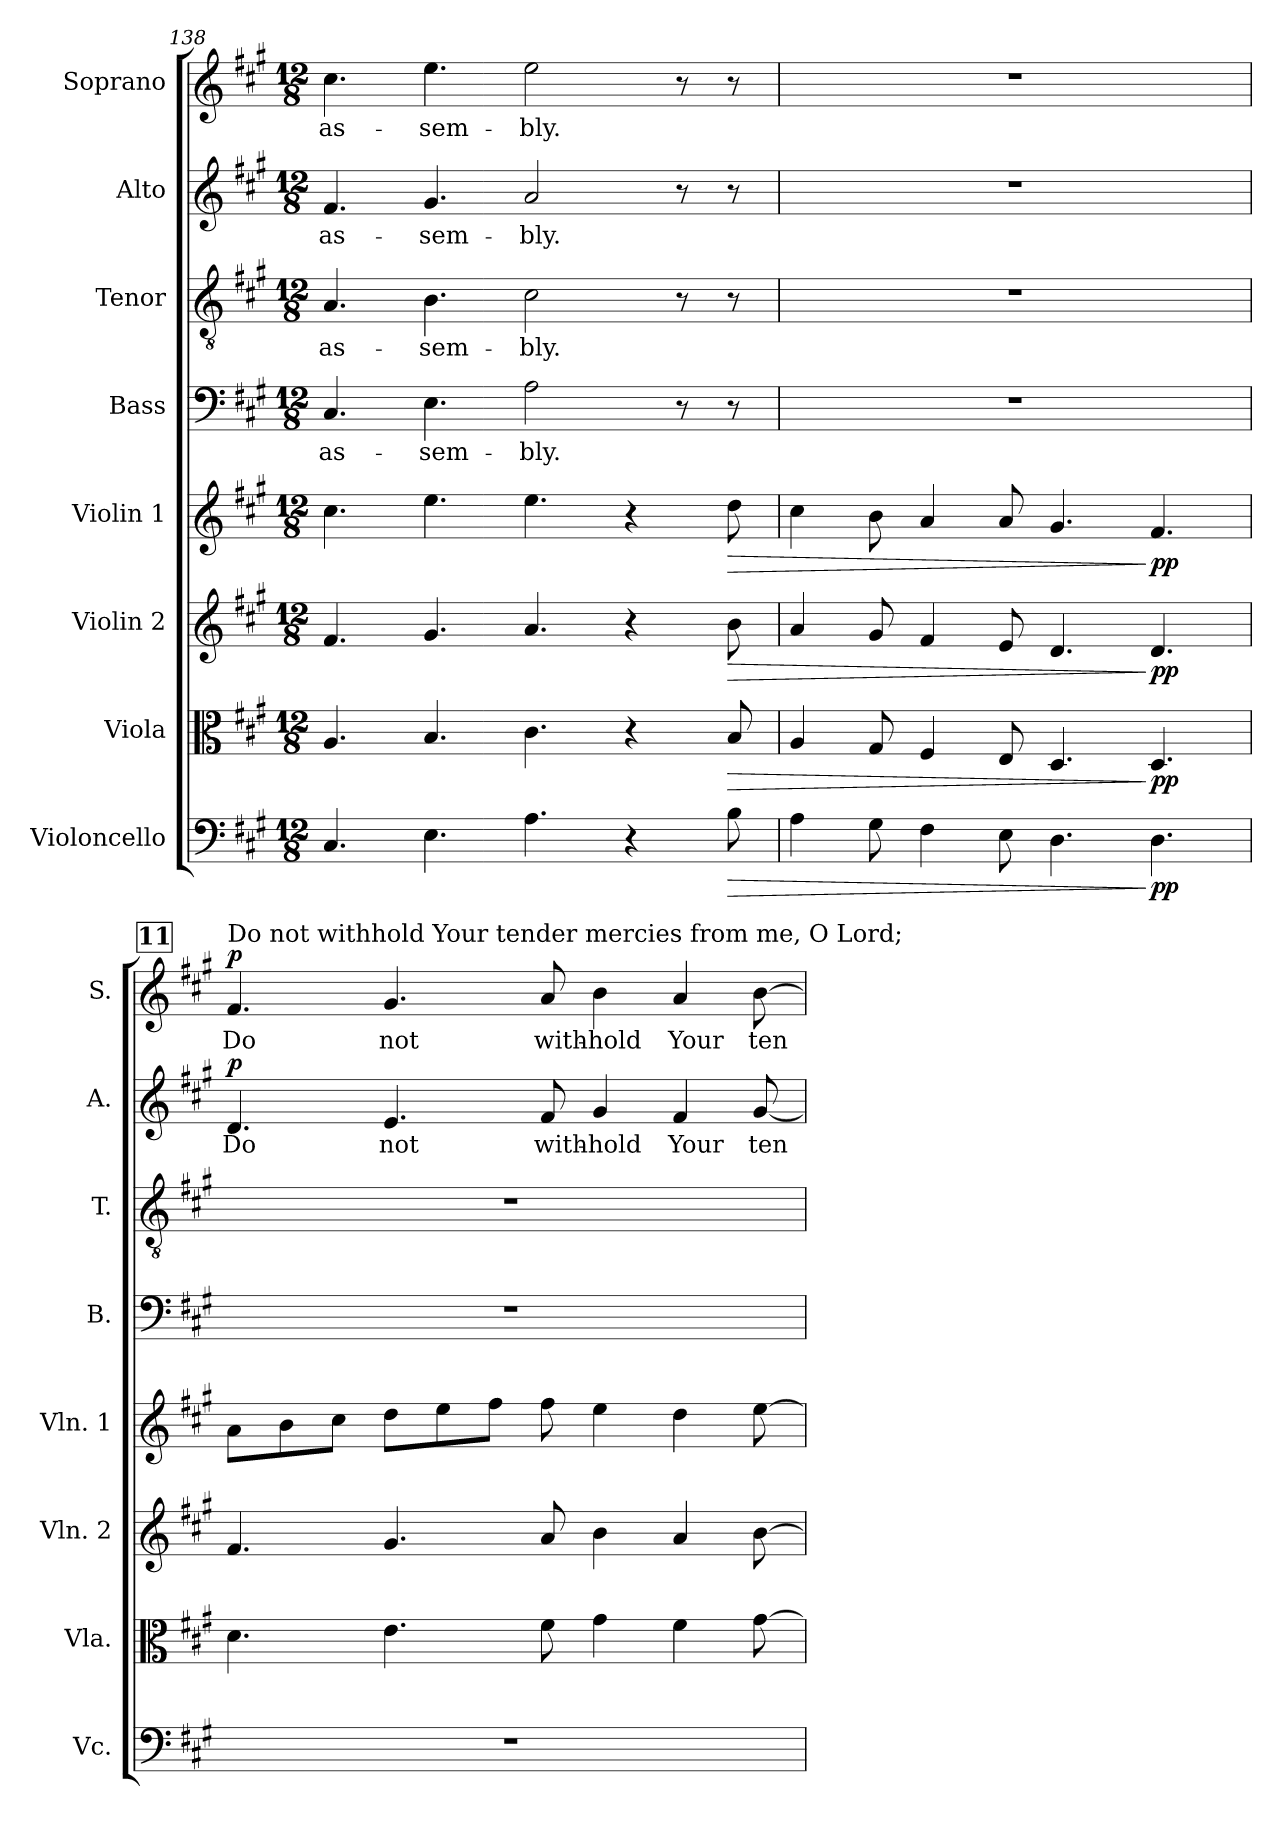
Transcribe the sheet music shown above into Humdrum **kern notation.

**kern	**dynam	**kern	**dynam	**kern	**dynam	**kern	**dynam	**kern	**text	**kern	**text	**kern	**text	**dynam	**kern	**text	**dynam
*part8	*part8	*part7	*part7	*part6	*part6	*part5	*part5	*part4	*part4	*part3	*part3	*part2	*part2	*part2	*part1	*part1	*part1
*staff8	*staff8	*staff7	*staff7	*staff6	*staff6	*staff5	*staff5	*staff4	*staff4	*staff3	*staff3	*staff2	*staff2	*staff2	*staff1	*staff1	*staff1
*I"Violoncello	*	*I"Viola	*	*I"Violin 2	*	*I"Violin 1	*	*I"Bass	*	*I"Tenor	*	*I"Alto	*	*	*I"Soprano	*	*
*I'Vc.	*	*I'Vla.	*	*I'Vln. 2	*	*I'Vln. 1	*	*I'B.	*	*I'T.	*	*I'A.	*	*	*I'S.	*	*
!!LO:PB:g=z
*clefF4	*	*clefC3	*	*clefG2	*	*clefG2	*	*clefF4	*	*clefGv2	*	*clefG2	*	*	*clefG2	*	*
*k[f#c#g#]	*	*k[f#c#g#]	*	*k[f#c#g#]	*	*k[f#c#g#]	*	*k[f#c#g#]	*	*k[f#c#g#]	*	*k[f#c#g#]	*	*	*k[f#c#g#]	*	*
*M12/8	*	*M12/8	*	*M12/8	*	*M12/8	*	*M12/8	*	*M12/8	*	*M12/8	*	*	*M12/8	*	*
=138	=138	=138	=138	=138	=138	=138	=138	=138	=138	=138	=138	=138	=138	=138	=138	=138	=138
4.C#/	.	4.A/	.	4.f#/	.	4.cc#\	.	4.C#/	as-	4.A/	as-	4.f#/	as-	.	4.cc#\	as-	.
4.E\	.	4.B/	.	4.g#/	.	4.ee\	.	4.E\	-sem-	4.B\	-sem-	4.g#/	-sem-	.	4.ee\	-sem-	.
4.A\	.	4.c#\	.	4.a/	.	4.ee\	.	2A\	-bly.	2c#\	-bly.	2a/	-bly.	.	2ee\	-bly.	.
4r	.	4r	.	4r	.	4r	.	.	.	.	.	.	.	.	.	.	.
.	.	.	.	.	.	.	.	8r	.	8r	.	8r	.	.	8r	.	.
!	!LO:HP:b	!	!LO:HP:b	!	!LO:HP:b	!	!LO:HP:b	!	!	!	!	!	!	!	!	!	!
8B\	>	8B/	>	8b\	>	8dd\	>	8r	.	8r	.	8r	.	.	8r	.	.
=139	=139	=139	=139	=139	=139	=139	=139	=139	=139	=139	=139	=139	=139	=139	=139	=139	=139
4A\	.	4A/	.	4a/	.	4cc#\	.	1.r	.	1.r	.	1.r	.	.	1.r	.	.
8G#\	.	8G#/	.	8g#/	.	8b\	.	.	.	.	.	.	.	.	.	.	.
4F#\	.	4F#/	.	4f#/	.	4a/	.	.	.	.	.	.	.	.	.	.	.
8E\	.	8E/	.	8e/	.	8a/	.	.	.	.	.	.	.	.	.	.	.
4.D\	.	4.D/	.	4.d/	.	4.g#/	.	.	.	.	.	.	.	.	.	.	.
!	!LO:DY:n=1:b	!	!LO:DY:n=1:b	!	!LO:DY:n=1:b	!	!LO:DY:n=1:b	!	!	!	!	!	!	!	!	!	!
4.D\	] pp	4.D/	] pp	4.d/	] pp	4.f#/	] pp	.	.	.	.	.	.	.	.	.	.
!!LO:REH:place=s1:a:B:fs=14:t=11
=140	=140	=140	=140	=140	=140	=140	=140	=140	=140	=140	=140	=140	=140	=140	=140	=140	=140
!	!	!	!	!	!	!	!	!	!	!	!	!	!	!	!LO:TX:a:t=Do not withhold Your tender mercies from me, O Lord;	!	!
!	!	!	!	!	!	!	!	!	!	!	!	!	!	!LO:DY:b	!	!	!LO:DY:b
1.r	.	4.d\	.	4.f#/	.	8a\L	.	1.r	.	1.r	.	4.d/	Do	p	4.f#/	Do	p
.	.	.	.	.	.	8b\	.	.	.	.	.	.	.	.	.	.	.
.	.	.	.	.	.	8cc#\J	.	.	.	.	.	.	.	.	.	.	.
.	.	4.e\	.	4.g#/	.	8dd\L	.	.	.	.	.	4.e/	not	.	4.g#/	not	.
.	.	.	.	.	.	8ee\	.	.	.	.	.	.	.	.	.	.	.
.	.	.	.	.	.	8ff#\J	.	.	.	.	.	.	.	.	.	.	.
.	.	8f#\	.	8a/	.	8ff#\	.	.	.	.	.	8f#/	with-	.	8a/	with-	.
.	.	4g#\	.	4b\	.	4ee\	.	.	.	.	.	4g#/	-hold	.	4b\	-hold	.
.	.	4f#\	.	4a/	.	4dd\	.	.	.	.	.	4f#/	Your	.	4a/	Your	.
.	.	[8g#\	.	[8b\	.	[8ee\	.	.	.	.	.	[8g#/	ten-	.	[8b\	ten-	.
=	=	=	=	=	=	=	=	=	=	=	=	=	=	=	=	=	=
*-	*-	*-	*-	*-	*-	*-	*-	*-	*-	*-	*-	*-	*-	*-	*-	*-	*-
